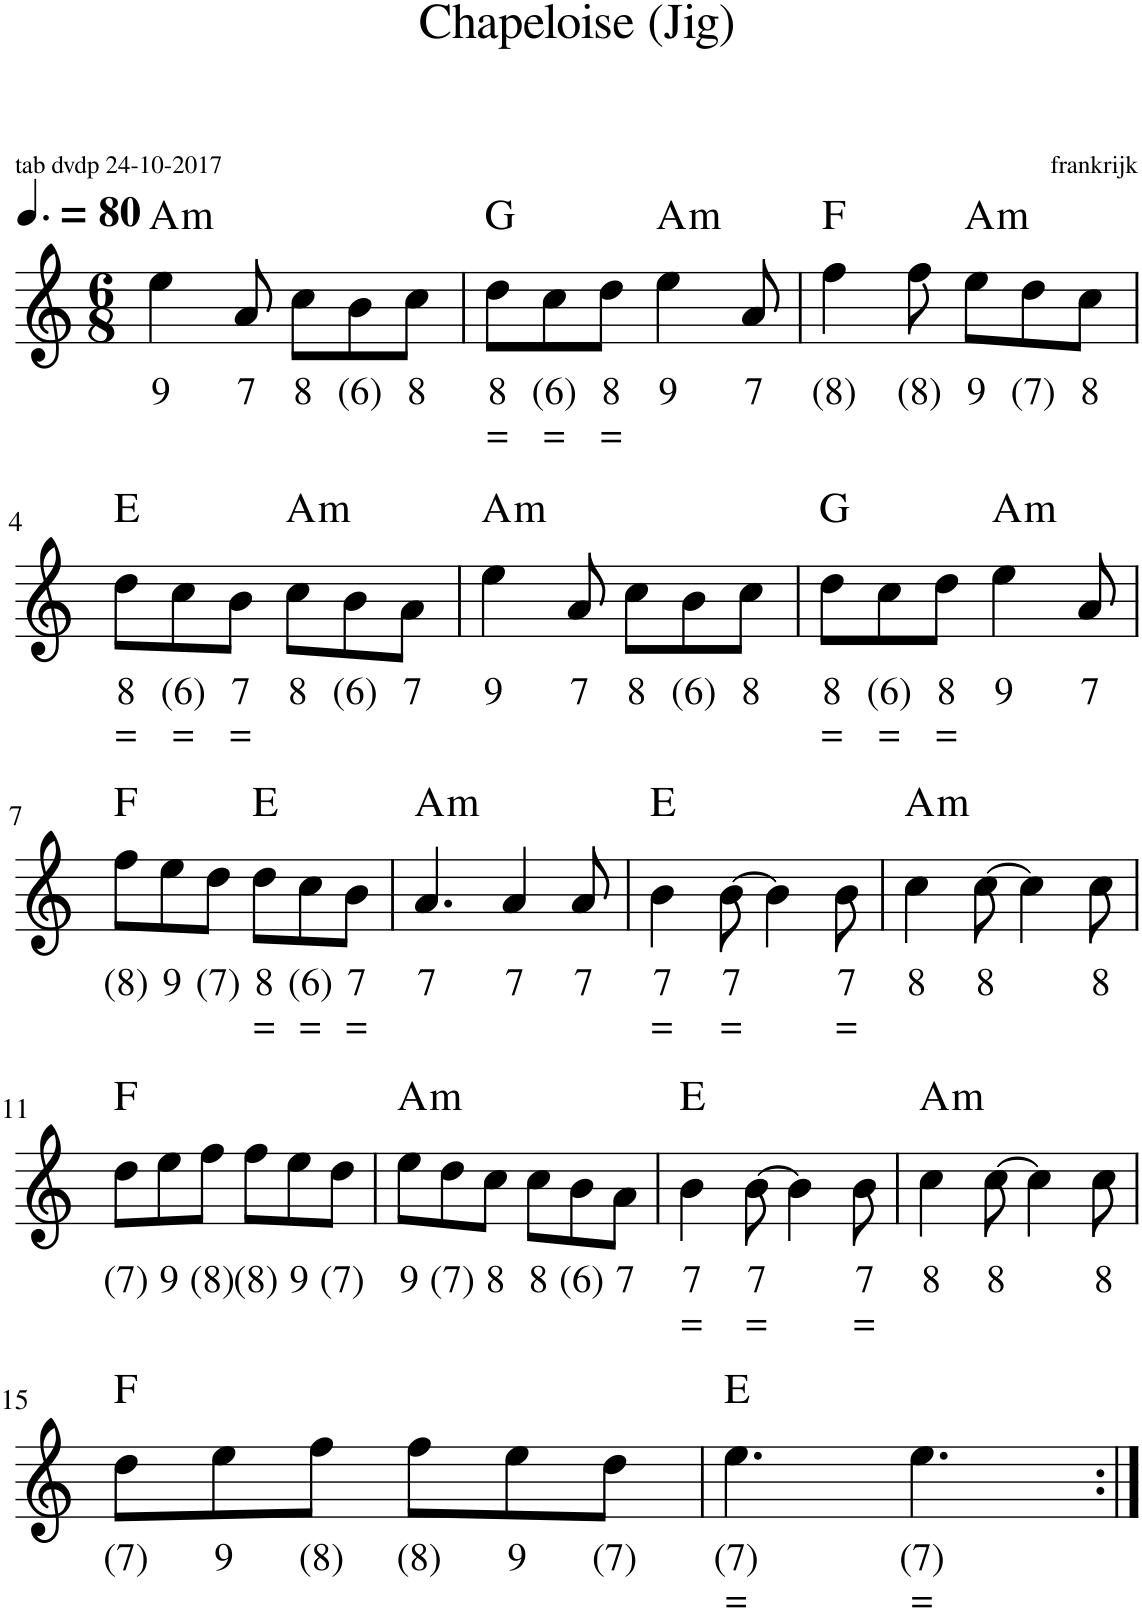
**kern	**text	**text	**harte
*part1	*part1	*part1	*part1
*staff1	*staff1	*staff1	*
*I"Stem	*	*	*
*clefG2	*	*	*
*k[]	*	*	*
*M6/8	*	*	*
*MM120	*	*	*
=1	=1	=1	=1
!	!LO:LY:b	!	!LO:H:kt=m
4ee\	9	.	A:min
!	!LO:LY:b	!	!
8a/	7	.	.
!	!LO:LY:b	!	!
8cc\L	8	.	.
!	!LO:LY:b	!	!
8b\	(6)	.	.
!	!LO:LY:b	!	!
8cc\J	8	.	.
=2	=2	=2	=2
!	!LO:LY:b	!LO:LY:b	!
8dd\L	8	=	G:maj
!	!LO:LY:b	!LO:LY:b	!
8cc\	(6)	=	.
!	!LO:LY:b	!LO:LY:b	!
8dd\J	8	=	.
!	!LO:LY:b	!	!LO:H:kt=m
4ee\	9	.	A:min
!	!LO:LY:b	!	!
8a/	7	.	.
=3	=3	=3	=3
!	!LO:LY:b	!	!
4ff\	(8)	.	F:maj
!	!LO:LY:b	!	!
8ff\	(8)	.	.
!	!LO:LY:b	!	!LO:H:kt=m
8ee\L	9	.	A:min
!	!LO:LY:b	!	!
8dd\	(7)	.	.
!	!LO:LY:b	!	!
8cc\J	8	.	.
!!LO:LB:g=z
=4	=4	=4	=4
!	!LO:LY:b	!LO:LY:b	!
8dd\L	8	=	E:maj
!	!LO:LY:b	!LO:LY:b	!
8cc\	(6)	=	.
!	!LO:LY:b	!LO:LY:b	!
8b\J	7	=	.
!	!LO:LY:b	!	!LO:H:kt=m
8cc\L	8	.	A:min
!	!LO:LY:b	!	!
8b\	(6)	.	.
!	!LO:LY:b	!	!
8a\J	7	.	.
=5	=5	=5	=5
!	!LO:LY:b	!	!LO:H:kt=m
4ee\	9	.	A:min
!	!LO:LY:b	!	!
8a/	7	.	.
!	!LO:LY:b	!	!
8cc\L	8	.	.
!	!LO:LY:b	!	!
8b\	(6)	.	.
!	!LO:LY:b	!	!
8cc\J	8	.	.
=6	=6	=6	=6
!	!LO:LY:b	!LO:LY:b	!
8dd\L	8	=	G:maj
!	!LO:LY:b	!LO:LY:b	!
8cc\	(6)	=	.
!	!LO:LY:b	!LO:LY:b	!
8dd\J	8	=	.
!	!LO:LY:b	!	!LO:H:kt=m
4ee\	9	.	A:min
!	!LO:LY:b	!	!
8a/	7	.	.
!!LO:LB:g=z
=7	=7	=7	=7
!	!LO:LY:b	!	!
8ff\L	(8)	.	F:maj
!	!LO:LY:b	!	!
8ee\	9	.	.
!	!LO:LY:b	!	!
8dd\J	(7)	.	.
!	!LO:LY:b	!LO:LY:b	!
8dd\L	8	=	E:maj
!	!LO:LY:b	!LO:LY:b	!
8cc\	(6)	=	.
!	!LO:LY:b	!LO:LY:b	!
8b\J	7	=	.
=8	=8	=8	=8
!	!LO:LY:b	!	!LO:H:kt=m
4.a/	7	.	A:min
!	!LO:LY:b	!	!
4a/	7	.	.
!	!LO:LY:b	!	!
8a/	7	.	.
=9	=9	=9	=9
!	!LO:LY:b	!LO:LY:b	!
4b\	7	=	E:maj
!	!LO:LY:b	!LO:LY:b	!
[8b\	7	=	.
4b\]	.	.	.
!	!LO:LY:b	!LO:LY:b	!
8b\	7	=	.
=10	=10	=10	=10
!	!LO:LY:b	!	!LO:H:kt=m
4cc\	8	.	A:min
!	!LO:LY:b	!	!
[8cc\	8	.	.
4cc\]	.	.	.
!	!LO:LY:b	!	!
8cc\	8	.	.
!!LO:LB:g=z
=11	=11	=11	=11
!	!LO:LY:b	!	!
8dd\L	(7)	.	F:maj
!	!LO:LY:b	!	!
8ee\	9	.	.
!	!LO:LY:b	!	!
8ff\J	(8)	.	.
!	!LO:LY:b	!	!
8ff\L	(8)	.	.
!	!LO:LY:b	!	!
8ee\	9	.	.
!	!LO:LY:b	!	!
8dd\J	(7)	.	.
=12	=12	=12	=12
!	!LO:LY:b	!	!LO:H:kt=m
8ee\L	9	.	A:min
!	!LO:LY:b	!	!
8dd\	(7)	.	.
!	!LO:LY:b	!	!
8cc\J	8	.	.
!	!LO:LY:b	!	!
8cc\L	8	.	.
!	!LO:LY:b	!	!
8b\	(6)	.	.
!	!LO:LY:b	!	!
8a\J	7	.	.
=13	=13	=13	=13
!	!LO:LY:b	!LO:LY:b	!
4b\	7	=	E:maj
!	!LO:LY:b	!LO:LY:b	!
[8b\	7	=	.
4b\]	.	.	.
!	!LO:LY:b	!LO:LY:b	!
8b\	7	=	.
=14	=14	=14	=14
!	!LO:LY:b	!	!LO:H:kt=m
4cc\	8	.	A:min
!	!LO:LY:b	!	!
[8cc\	8	.	.
4cc\]	.	.	.
!	!LO:LY:b	!	!
8cc\	8	.	.
!!LO:LB:g=z
=15	=15	=15	=15
!	!LO:LY:b	!	!
8dd\L	(7)	.	F:maj
!	!LO:LY:b	!	!
8ee\	9	.	.
!	!LO:LY:b	!	!
8ff\J	(8)	.	.
!	!LO:LY:b	!	!
8ff\L	(8)	.	.
!	!LO:LY:b	!	!
8ee\	9	.	.
!	!LO:LY:b	!	!
8dd\J	(7)	.	.
=16	=16	=16	=16
!	!LO:LY:b	!LO:LY:b	!
4.ee\	(7)	=	E:maj
!	!LO:LY:b	!LO:LY:b	!
4.ee\	(7)	=	.
=:|!	=:|!	=:|!	=:|!
*-	*-	*-	*-
